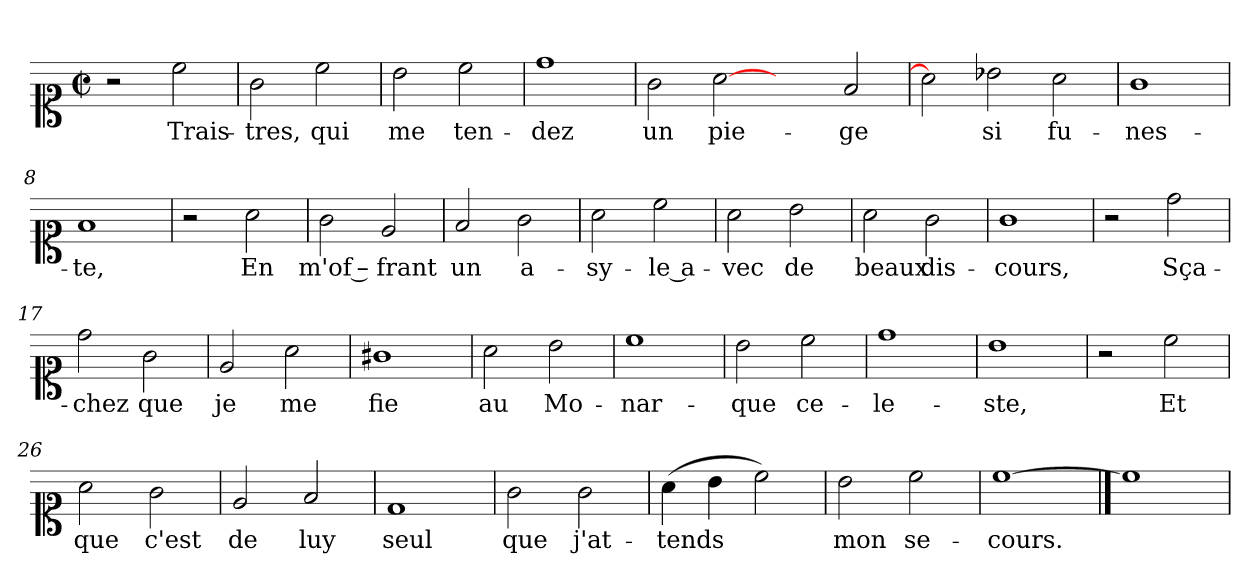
**kern	**text
*part1	*part1
*staff1	*staff1
*clefC1	*
*k[]	*
*C:	*
*M2/2	*
*met(c|)	*
=1	=1
2r	.
2cc\	Trais-
=2	=2
2g\	-tres,
2cc\	qui
=3	=3
2b\	me
2cc\	ten-
=4	=4
1dd	-dez
=5	=5
2g\	un
[2a	pie-
2ryy	.
2f/	-ge
=6	=6
2a]	.
2b-X\	si
2a\	fu-
!!LO:LB:g=z
=7	=7
1g	-nes-
=8	=8
1f	-te,
=9	=9
2r	.
2a\	En
=10	=10
2g\	m'of –
2e/	frant
=11	=11
2f/	un
2g\	a-
=12	=12
2a\	-sy-
2cc\	le a-
=13	=13
2a\	-vec
2b\	de
=14	=14
2a\	beaux
2g\	dis-
!!LO:LB:g=z
=15	=15
1g	-cours,
=16	=16
2r	.
2dd\	Sça-
=17	=17
2dd\	-chez
2g\	que
=18	=18
2e/	je
2a\	me
=19	=19
1g#X	fie
=20	=20
2a\	au
2b\	Mo-
=21	=21
1cc	-nar-
=22	=22
2b\	-que
2cc\	ce-
!!LO:LB:g=z
=23	=23
1dd	-le-
=24	=24
1b	-ste,
=25	=25
2r	.
2cc\	Et
=26	=26
2a\	que
2g\	c'est
=27	=27
2e/	de
2f/	luy
=28	=28
1d	seul
=29	=29
2g\	que
2g\	j'at-
=30	=30
(>4a\	-tends
4b\	.
2cc\)	.
=31	=31
2b\	mon
2cc\	se-
=32	=32
[1cc	-cours.
==33	==33
1cc]	.
=	=
*-	*-
